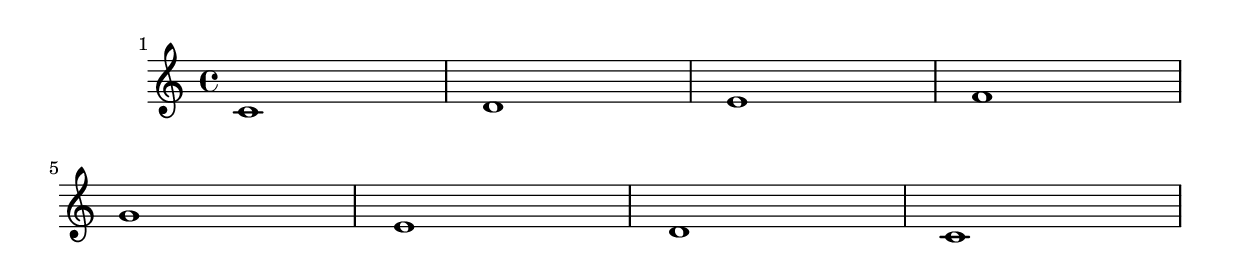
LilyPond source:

%% Do not edit this file; it is automatically
%% generated from LSR http://lsr.dsi.unimi.it
%% This file is in the public domain.
\version "2.13.31"

\header {
  lsrtags = "rhythms"

%% Translation of GIT committish: 0b55335aeca1de539bf1125b717e0c21bb6fa31b
  texidoces = "

De forma predeterminada se suprime el número del primer compás de una
partitura si es menor o igual a @q{1}.  Al establecer el valor de
@code{barNumberVisibility} a @code{all-bar-numbers-visible}, se puede
imprimir cualquier número de compás para el primer compás y todos los
siguientes.  Observe que, para que esto funcione, se debe insertar una
líinea divisoria vacía antes de la primera nota.

"

  doctitlees = "Imprimir el número de compás en el primer compás"



%% Translation of GIT committish: 0a868be38a775ecb1ef935b079000cebbc64de40
  texidocde = "
Standardmäßig wird die erste Taktzahl einer Paritur nicht gesetzt,
wenn sie weniger oder gleich '1' ist.  Indem man @code{barNumberVisibility}
auf @code{all-bar-numbers-visible} setzt, kann eine beliebige
Taktzahl für den ersten und die folgenden Takte gesetzt werden.
Eine leere Taktlinie muss jedoch vor der ersten Note eingefügt
werden, damit das funktioniert.

"
  doctitlede = "Setzen der Taktnummer für den ersten Takt"



%% Translation of GIT committish: 374d57cf9b68ddf32a95409ce08ba75816900f6b
  texidocfr = "
Par défaut, LilyPond n'affiche pas le premier numéro de mesure s'il est
inférieur à 2. Le fait de définir @code{barNumberVisibility} à
@code{all-bar-numbers-visible} vous permettra d'imprimer n'importe quel
numéro pour la première mesure.  À noter que l'impression d'un numéro
de mesure ne peut intervenir que s'il y a une barre.  Aussi, pour
pouvoir le faire au début d'un morceau, devrez-vous ajouter une barre
vide avant la première note.

"
  doctitlefr = "Afficher le numéro de la première mesure"

  texidoc = "
By default, the first bar number in a score is suppressed if it is less
than or equal to `1'.  By setting @code{barNumberVisibility} to
@code{all-bar-numbers-visible}, any bar number can be printed for the
first measure and all subsequent measures.  Note that an empty bar line
must be inserted before the first note for this to work.

"
  doctitle = "Printing the bar number for the first measure"
} % begin verbatim

\relative c' {
  \set Score.barNumberVisibility = #all-bar-numbers-visible
  \bar ""
  c1 | d | e | f \break
  g1 | e | d | c
}

